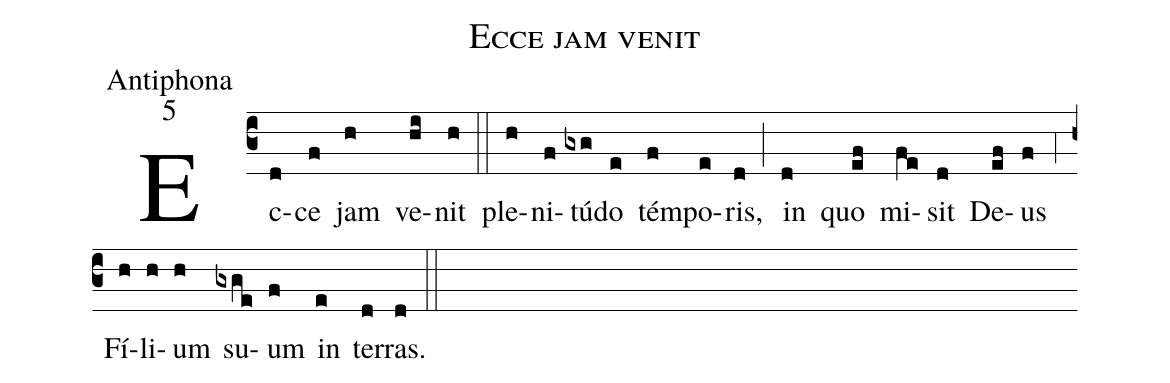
name:Ecce jam venit;
office-part:Antiphona;
mode:5;
%%
(c3) Ec(d)ce(f) jam(h) ve(hi)nit(h) (::)
ple(h)ni(f)tú(gxg)do(e) tém(f)po(e)ris,(d) (;) in(d) quo(ef) mi(fe)sit(d) De(ef)us(f) (,4) Fí(h)li(h)um(h) su(gxge)um(f) in(e) ter(d)ras.(d) (::)
